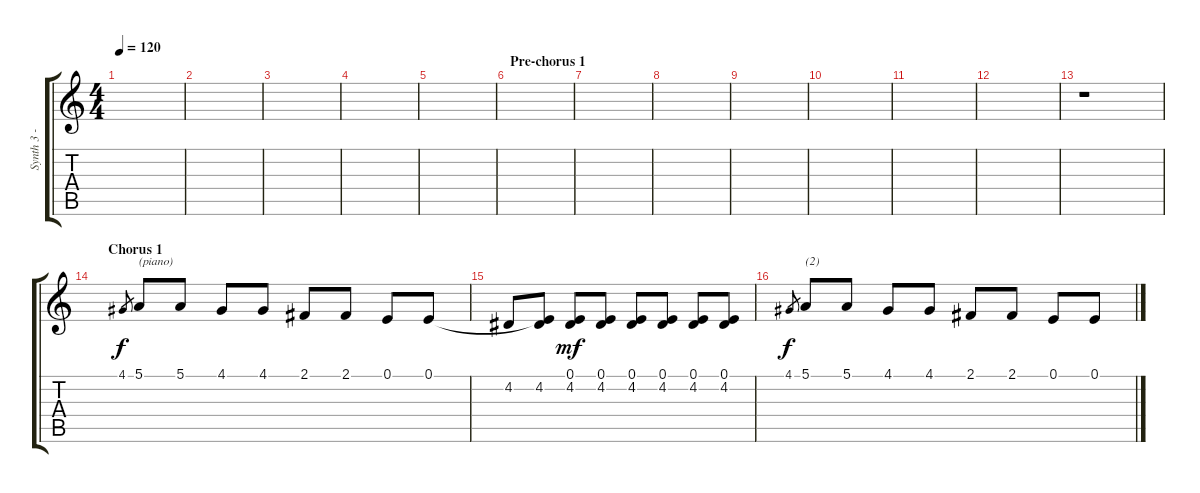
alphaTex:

\track ("Synth 3 - leads (square, piano)" "Synth 3 - ") {instrument lead1square}
\staff {score tabs}
\tuning (E4 B3 G3 D3 A2 E2) {hide}
\ts (4 4)
\tempo 120
\clef g2
\ks c
|
|
|
|
|
\section ("" "Pre-chorus 1")
|
|
|
|
|
|
|
r.1 |
\section ("" "Chorus 1")
4.1.8{gr} 5.1.8{txt "(piano)" balance 9 instrument acousticgrandpiano} 5.1.8 4.1.8 4.1.8 2.1.8 2.1.8 0.1.8 0.1.8 |
4.2.8 (0.1{t} 4.2).8 (0.1 4.2).8{dy mf} (0.1 4.2).8 (0.1 4.2).8 (0.1 4.2).8 (0.1 4.2).8 (0.1 4.2).8 |
4.1.8{gr dy f} 5.1.8{txt "(2)"} 5.1.8 4.1.8 4.1.8 2.1.8 2.1.8 0.1.8 0.1.8
